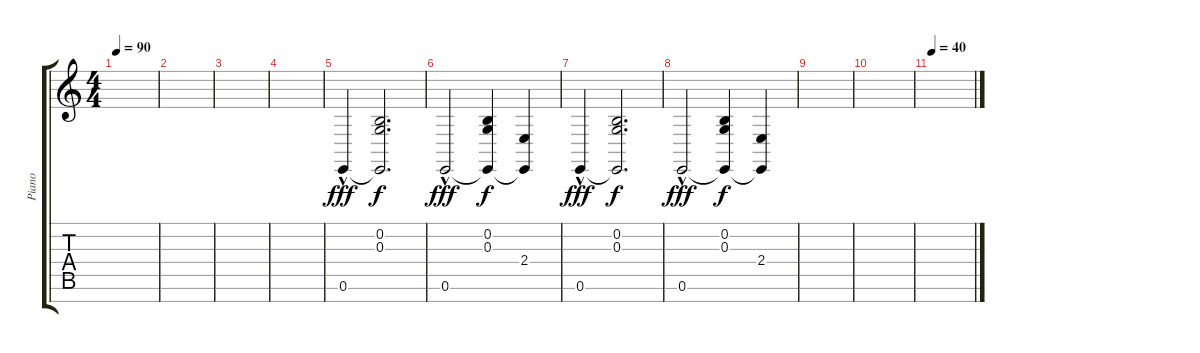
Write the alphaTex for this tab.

\track ("Piano" "Piano") {instrument acousticgrandpiano}
\staff {score tabs}
\tuning (E4 B3 G3 D3 A2 E2 B1) {hide}
\ts (4 4)
\tempo 90
\clef g2
\ks c
|
|
|
|
0.6{hac}.4{dy fff} (0.2 0.3 0.6{t}).2{d dy f} |
0.6{hac}.2{dy fff} (0.2 0.3 0.6{t}).4{dy f} (2.4 0.6{t}).4 |
0.6{hac}.4{dy fff} (0.2 0.3 0.6{t}).2{d dy f} |
0.6{hac}.2{dy fff} (0.2 0.3 0.6{t}).4{dy f} (2.4 0.6{t}).4 |
|
|
\tempo 40
